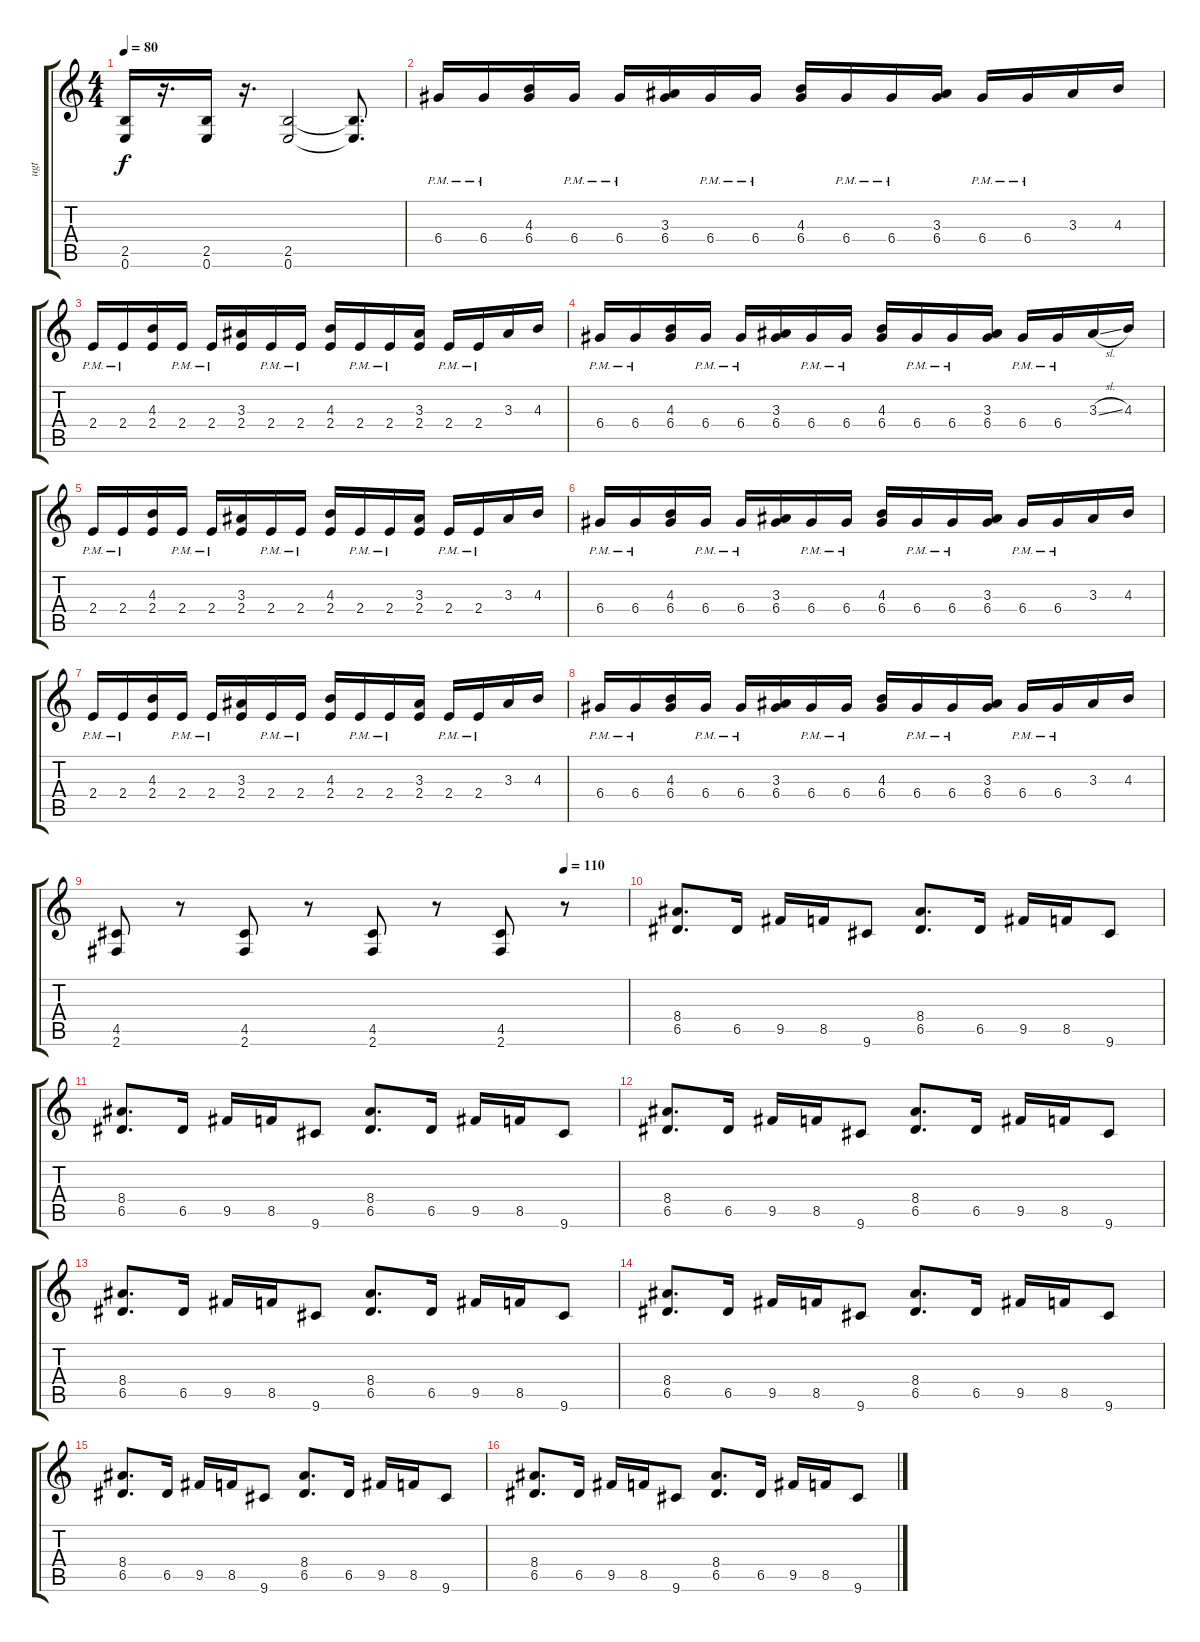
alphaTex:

\track ("ugt" "ugt") {instrument overdrivenguitar}
\staff {score tabs}
\tuning (E4 B3 G3 D3 A2 E2) {hide}
\ts (4 4)
\tempo 80
\clef g2
\ks c
(2.5 0.6).16{dy f} r.16{d} (2.5 0.6).16 r.16{d} (2.5 0.6).2 (2.5{t} 0.6{t}).8{d instrument acousticguitarsteel} |
6.4{pm}.16 6.4{pm}.16 (4.3 6.4).16 6.4{pm}.16 6.4{pm}.16 (3.3 6.4).16 6.4{pm}.16 6.4{pm}.16 (4.3 6.4).16 6.4{pm}.16 6.4{pm}.16 (3.3 6.4).16 6.4{pm}.16 6.4{pm}.16 3.3.16 4.3.16 |
2.4{pm}.16 2.4{pm}.16 (4.3 2.4).16 2.4{pm}.16 2.4{pm}.16 (3.3 2.4).16 2.4{pm}.16 2.4{pm}.16 (4.3 2.4).16 2.4{pm}.16 2.4{pm}.16 (3.3 2.4).16 2.4{pm}.16 2.4{pm}.16 3.3.16 4.3.16 |
6.4{pm}.16 6.4{pm}.16 (4.3 6.4).16 6.4{pm}.16 6.4{pm}.16 (3.3 6.4).16 6.4{pm}.16 6.4{pm}.16 (4.3 6.4).16 6.4{pm}.16 6.4{pm}.16 (3.3 6.4).16 6.4{pm}.16 6.4{pm}.16 3.3{sl}.16 4.3.16 |
2.4{pm}.16 2.4{pm}.16 (4.3 2.4).16 2.4{pm}.16 2.4{pm}.16 (3.3 2.4).16 2.4{pm}.16 2.4{pm}.16 (4.3 2.4).16 2.4{pm}.16 2.4{pm}.16 (3.3 2.4).16 2.4{pm}.16 2.4{pm}.16 3.3.16 4.3.16 |
6.4{pm}.16 6.4{pm}.16 (4.3 6.4).16 6.4{pm}.16 6.4{pm}.16 (3.3 6.4).16 6.4{pm}.16 6.4{pm}.16 (4.3 6.4).16 6.4{pm}.16 6.4{pm}.16 (3.3 6.4).16 6.4{pm}.16 6.4{pm}.16 3.3.16 4.3.16 |
2.4{pm}.16 2.4{pm}.16 (4.3 2.4).16 2.4{pm}.16 2.4{pm}.16 (3.3 2.4).16 2.4{pm}.16 2.4{pm}.16 (4.3 2.4).16 2.4{pm}.16 2.4{pm}.16 (3.3 2.4).16 2.4{pm}.16 2.4{pm}.16 3.3.16 4.3.16 |
6.4{pm}.16 6.4{pm}.16 (4.3 6.4).16 6.4{pm}.16 6.4{pm}.16 (3.3 6.4).16 6.4{pm}.16 6.4{pm}.16 (4.3 6.4).16 6.4{pm}.16 6.4{pm}.16 (3.3 6.4).16 6.4{pm}.16 6.4{pm}.16 3.3.16 4.3.16 |
\tempo (110 0.875)
(4.5 2.6).8{instrument overdrivenguitar} r.8 (4.5 2.6).8 r.8 (4.5 2.6).8 r.8 (4.5 2.6).8 r.8{instrument distortionguitar} |
(8.4 6.5).8{d} 6.5.16 9.5.16 8.5.16 9.6.8 (8.4 6.5).8{d} 6.5.16 9.5.16 8.5.16 9.6.8 |
(8.4 6.5).8{d} 6.5.16 9.5.16 8.5.16 9.6.8 (8.4 6.5).8{d} 6.5.16 9.5.16 8.5.16 9.6.8 |
(8.4 6.5).8{d} 6.5.16 9.5.16 8.5.16 9.6.8 (8.4 6.5).8{d} 6.5.16 9.5.16 8.5.16 9.6.8 |
(8.4 6.5).8{d} 6.5.16 9.5.16 8.5.16 9.6.8 (8.4 6.5).8{d} 6.5.16 9.5.16 8.5.16 9.6.8 |
(8.4 6.5).8{d} 6.5.16 9.5.16 8.5.16 9.6.8 (8.4 6.5).8{d} 6.5.16 9.5.16 8.5.16 9.6.8 |
(8.4 6.5).8{d} 6.5.16 9.5.16 8.5.16 9.6.8 (8.4 6.5).8{d} 6.5.16 9.5.16 8.5.16 9.6.8 |
(8.4 6.5).8{d} 6.5.16 9.5.16 8.5.16 9.6.8 (8.4 6.5).8{d} 6.5.16 9.5.16 8.5.16 9.6.8
